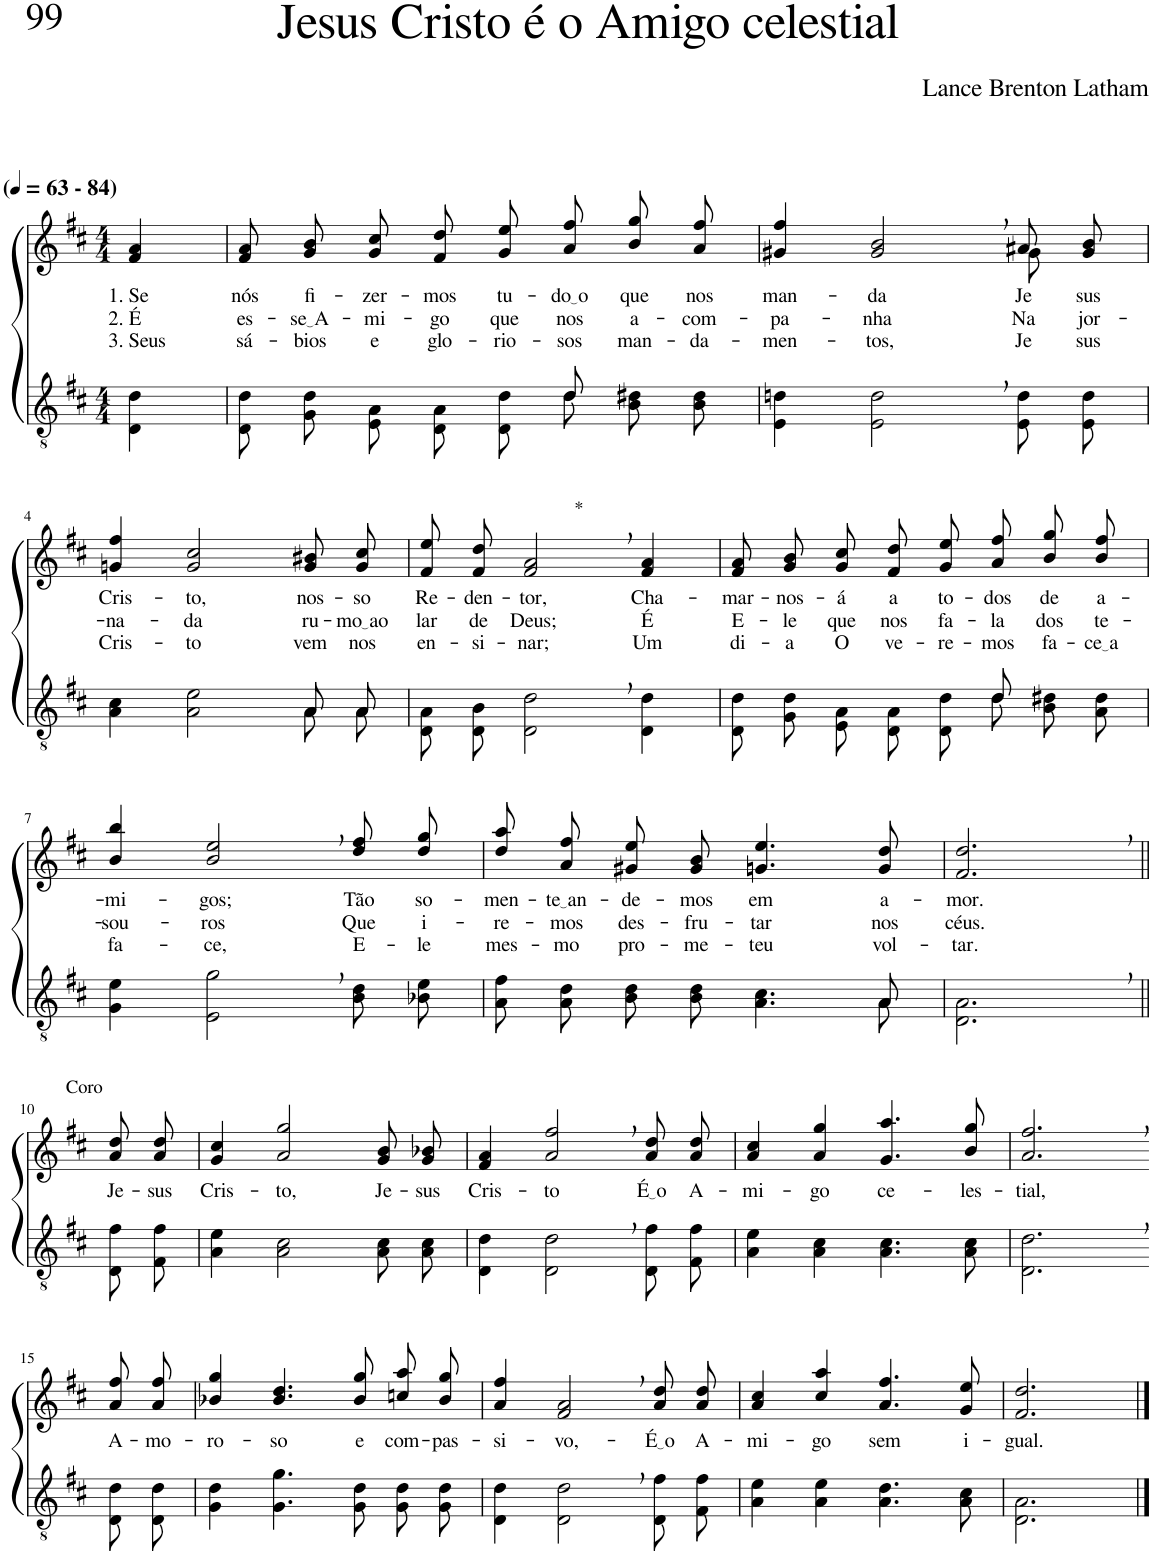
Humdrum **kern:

**kern	**kern	**text	**text	**text
*part2	*part1	*part1	*part1	*part1
*staff2	*staff1	*staff1	*staff1	*staff1
*I"Parte III e IV	*I"Parte I e II	*	*	*
*clefGv2	*clefG2	*	*	*
*Trd4c7	*Trd4c7	*	*	*
*k[f#c#]	*k[f#c#]	*	*	*
*M4/4	*M4/4	*	*	*
*MM63	*MM63	*	*	*
=1	=1	=1	=1	=1
!	!LO:TX:a:B:t=(	!	!	!
!	!LO:TX:a:B:t=- 84)	!	!	!
!	!	!LO:LY:b	!LO:LY:b	!LO:LY:b
4D\ 4d\	4f#/ 4a/	1. Se	2. É	3. Seus
=2	=2	=2	=2	=2
*^	*	*	*	*
!	!	!	!LO:LY:b	!LO:LY:b	!LO:LY:b
2ryy	8D/ 8d/L	8f#/ 8a/L	nós	es-	sá-
!	!	!	!LO:LY:b	!LO:LY:b	!LO:LY:b
.	8G/ 8d/J	8g/ 8b/J	fi-	se A	-bios
!	!	!	!LO:LY:b	!LO:LY:b	!LO:LY:b
.	8E/ 8A/L	8g\ 8cc#\L	-zer-	-mi-	e
!	!	!	!LO:LY:b	!LO:LY:b	!LO:LY:b
.	8D/ 8A/J	8f#\ 8dd\J	-mos	-go	glo-
!	!	!	!LO:LY:b	!LO:LY:b	!LO:LY:b
8ryy	8D/ 8d/L	8g\ 8ee\L	tu-	que	-rio-
!	!	!	!LO:LY:b	!LO:LY:b	!LO:LY:b
8d/	8d/J	8a\ 8ff#\J	do o	nos	-sos
!	!	!	!LO:LY:b	!LO:LY:b	!LO:LY:b
4ryy	8B\ 8d#X\L	8b\ 8gg\L	que	a-	man-
!	!	!	!LO:LY:b	!LO:LY:b	!LO:LY:b
.	8B\ 8d#\J	8a\ 8ff#\J	nos	-com-	-da-
=3	=3	=3	=3	=3	=3
!	!	!	!LO:LY:b	!LO:LY:b	!LO:LY:b
*v	*v	*^	*	*	*
4E\ 4dn\	4g#X/ 4ff#/	2.ryy	man-	-pa-	-men-
!	!	!	!LO:LY:b	!LO:LY:b	!LO:LY:b
2E\, 2d\,	2g#/, 2b/,	.	-da	-nha	-tos,
!	!	!	!LO:LY:b	!LO:LY:b	!LO:LY:b
8E/ 8d/L	8a#X/L	8g#\	Je-	Na	Je-
!	!	!	!LO:LY:b	!LO:LY:b	!LO:LY:b
8E/ 8d/J	8g#/ 8b/J	8ryy	-sus	jor-	-sus
!!LO:LB:g=z
=4	=4	=4	=4	=4	=4
*^	*	*	*	*	*
!	!	!	!	!LO:LY:b	!LO:LY:b	!LO:LY:b
*	*	*v	*v	*	*	*
4A\ 4c#\	2.ryy	4gn/ 4ff#/	Cris-	-na-	Cris-
!	!	!	!LO:LY:b	!LO:LY:b	!LO:LY:b
2A\ 2e\	.	2g/ 2cc#/	-to,	-da	-to
!	!	!	!LO:LY:b	!LO:LY:b	!LO:LY:b
8A\L	8A/L	8g/ 8b#X/L	nos-	ru-	vem
!	!	!	!LO:LY:b	!LO:LY:b	!LO:LY:b
8A\J	8A/J	8g/ 8cc#/J	-so	mo ao	nos
=5	=5	=5	=5	=5	=5
!	!	!	!LO:LY:b	!LO:LY:b	!LO:LY:b
*v	*v	*	*	*	*
8D/ 8A/L	8f#/ 8ee/L	Re-	lar	en-
!	!	!LO:LY:b	!LO:LY:b	!LO:LY:b
8D/ 8B/J	8f#/ 8dd/J	-den-	de	-si-
!	!LO:TX:a:t=*	!	!	!
!	!	!LO:LY:b	!LO:LY:b	!LO:LY:b
2D\, 2d\,	2f#/, 2a/,	-tor,	Deus;	-nar;
!	!	!LO:LY:b	!LO:LY:b	!LO:LY:b
4D\ 4d\	4f#/ 4a/	Cha-	É	Um
=6	=6	=6	=6	=6
*^	*	*	*	*
!	!	!	!LO:LY:b	!LO:LY:b	!LO:LY:b
8D/ 8d/L	2ryy	8f#/ 8a/L	-mar-	E-	di-
!	!	!	!LO:LY:b	!LO:LY:b	!LO:LY:b
8G/ 8d/J	.	8g/ 8b/J	-nos-	-le	-a
!	!	!	!LO:LY:b	!LO:LY:b	!LO:LY:b
8E/ 8A/L	.	8g\ 8cc#\L	-á	que	O
!	!	!	!LO:LY:b	!LO:LY:b	!LO:LY:b
8D/ 8A/J	.	8f#\ 8dd\J	a	nos	ve-
!	!	!	!LO:LY:b	!LO:LY:b	!LO:LY:b
8D/ 8d/L	8ryy	8g\ 8ee\L	to-	fa-	-re-
!	!	!	!LO:LY:b	!LO:LY:b	!LO:LY:b
8d/J	8d/	8a\ 8ff#\J	-dos	-la	-mos
!	!	!	!LO:LY:b	!LO:LY:b	!LO:LY:b
8B\ 8d#X\L	4ryy	8b\ 8gg\L	de	dos	fa-
!	!	!	!LO:LY:b	!LO:LY:b	!LO:LY:b
8A\ 8d#\J	.	8b\ 8ff#\J	a-	te-	ce a
*v	*v	*	*	*	*
!!LO:LB:g=z
=7	=7	=7	=7	=7
!	!	!LO:LY:b	!LO:LY:b	!LO:LY:b
4G\ 4e\	4b/ 4bb/	-mi-	-sou-	fa-
!	!	!LO:LY:b	!LO:LY:b	!LO:LY:b
2E\, 2g\,	2b/, 2ee/,	-gos;	-ros	-ce,
!	!	!LO:LY:b	!LO:LY:b	!LO:LY:b
8B\ 8d\L	8dd\ 8ff#\L	Tão	Que	E-
!	!	!LO:LY:b	!LO:LY:b	!LO:LY:b
8B-X\ 8e\J	8dd\ 8gg\J	so-	i-	-le
=8	=8	=8	=8	=8
*^	*	*	*	*
!	!	!	!LO:LY:b	!LO:LY:b	!LO:LY:b
8A\ 8f#\L	2..ryy	8dd\ 8aa\L	-men-	-re-	mes-
!	!	!	!LO:LY:b	!LO:LY:b	!LO:LY:b
8A\ 8d\J	.	8a\ 8ff#\J	te an	-mos	-mo
!	!	!	!LO:LY:b	!LO:LY:b	!LO:LY:b
8B\ 8d\L	.	8g#X/ 8ee/L	-de-	des-	pro-
!	!	!	!LO:LY:b	!LO:LY:b	!LO:LY:b
8B\ 8d\J	.	8g#/ 8b/J	-mos	-fru-	-me-
!	!	!	!LO:LY:b	!LO:LY:b	!LO:LY:b
4.A\ 4.c#\	.	4.gn/ 4.ee/	em	-tar	-teu
!	!	!	!LO:LY:b	!LO:LY:b	!LO:LY:b
8A\	8A/	8g/ 8dd/	a-	nos	vol-
=9	=9	=9	=9	=9	=9
!	!	!	!LO:LY:b	!LO:LY:b	!LO:LY:b
*v	*v	*	*	*	*
2.D\, 2.A\,	2.f#/, 2.dd/,	-mor.	céus.	-tar.
!!LO:LB:g=z
=10||	=10||	=10||	=10||	=10||
!	!LO:TX:a:t=Coro	!	!	!
!	!	!LO:LY:b	!	!
8D/ 8f#/L	8a\ 8dd\L	Je-	.	.
!	!	!LO:LY:b	!	!
8F#/ 8f#/J	8a\ 8dd\J	-sus	.	.
=11	=11	=11	=11	=11
!	!	!LO:LY:b	!	!
4A\ 4e\	4g/ 4cc#/	Cris-	.	.
!	!	!LO:LY:b	!	!
2A\ 2c#\	2a/ 2gg/	-to,	.	.
!	!	!LO:LY:b	!	!
8A\ 8c#\L	8g/ 8b/L	Je-	.	.
!	!	!LO:LY:b	!	!
8A\ 8c#\J	8g/ 8b-X/J	-sus	.	.
=12	=12	=12	=12	=12
!	!	!LO:LY:b	!	!
4D\ 4d\	4f#/ 4a/	Cris-	.	.
!	!	!LO:LY:b	!	!
2D\, 2d\,	2a/, 2ff#/,	-to	.	.
!	!	!LO:LY:b	!	!
8D/ 8f#/L	8a\ 8dd\L	É o	.	.
!	!	!LO:LY:b	!	!
8F#/ 8f#/J	8a\ 8dd\J	A-	.	.
=13	=13	=13	=13	=13
!	!	!LO:LY:b	!	!
4A\ 4e\	4a/ 4cc#/	-mi-	.	.
!	!	!LO:LY:b	!	!
4A\ 4c#\	4a/ 4gg/	-go	.	.
!	!	!LO:LY:b	!	!
4.A\ 4.c#\	4.g/ 4.aa/	ce-	.	.
!	!	!LO:LY:b	!	!
8A\ 8c#\	8b/ 8gg/	-les-	.	.
=14	=14	=14	=14	=14
!	!	!LO:LY:b	!	!
2.D\, 2.d\,	2.a/, 2.ff#/,	-tial,	.	.
!!LO:LB:g=z
=15-	=15-	=15-	=15-	=15-
!	!	!LO:LY:b	!	!
8D/ 8d/L	8a\ 8ff#\L	A-	.	.
!	!	!LO:LY:b	!	!
8D/ 8d/J	8a\ 8ff#\J	-mo-	.	.
=16	=16	=16	=16	=16
!	!	!LO:LY:b	!	!
4G\ 4d\	4b-X/ 4gg/	-ro-	.	.
!	!	!LO:LY:b	!	!
4.G\ 4.g\	4.b-/ 4.dd/	-so	.	.
!	!	!LO:LY:b	!	!
8G\ 8d\	8b-/ 8gg/	e	.	.
!	!	!LO:LY:b	!	!
8G\ 8d\L	8ccn\ 8aa\L	com-	.	.
!	!	!LO:LY:b	!	!
8G\ 8d\J	8b-\ 8gg\J	-pas-	.	.
=17	=17	=17	=17	=17
!	!	!LO:LY:b	!	!
4D\ 4d\	4a/ 4ff#/	-si-	.	.
!	!	!LO:LY:b	!	!
2D\, 2d\,	2f#/, 2a/,	-vo,-	.	.
!	!	!LO:LY:b	!	!
8D/ 8f#/L	8a\ 8dd\L	É o	.	.
!	!	!LO:LY:b	!	!
8F#/ 8f#/J	8a\ 8dd\J	A-	.	.
=18	=18	=18	=18	=18
!	!	!LO:LY:b	!	!
4A\ 4e\	4a/ 4cc#/	-mi-	.	.
!	!	!LO:LY:b	!	!
4A\ 4e\	4cc#/ 4aa/	-go	.	.
!	!	!LO:LY:b	!	!
4.A\ 4.d\	4.a/ 4.ff#/	sem	.	.
!	!	!LO:LY:b	!	!
8A\ 8c#\	8g/ 8ee/	i-	.	.
=19	=19	=19	=19	=19
!	!	!LO:LY:b	!	!
2.D\ 2.A\	2.f#/ 2.dd/	-gual.	.	.
==	==	==	==	==
*-	*-	*-	*-	*-
